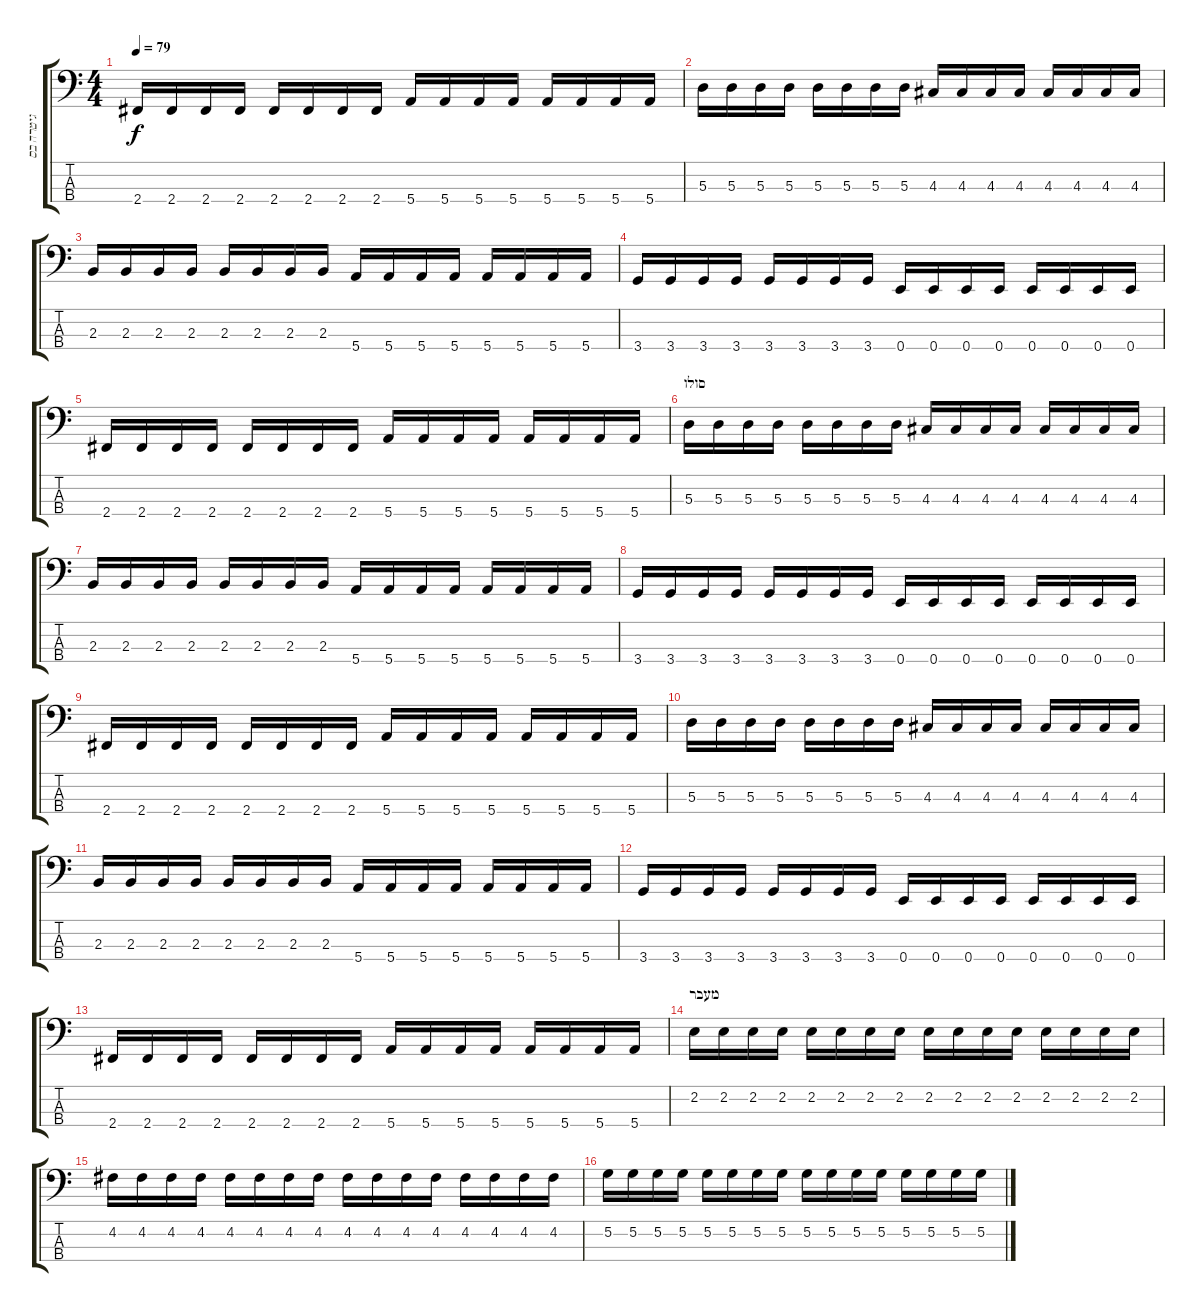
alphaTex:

\track ("גיטרה בס" "גיטרה בס") {instrument electricbassfinger}
\staff {score tabs}
\tuning (G2 D2 A1 E1) {hide}
\ts (4 4)
\tempo 79
\clef f4
\ks c
2.4.16{dy f} 2.4.16 2.4.16 2.4.16 2.4.16 2.4.16 2.4.16 2.4.16 5.4.16 5.4.16 5.4.16 5.4.16 5.4.16 5.4.16 5.4.16 5.4.16 |
5.3.16 5.3.16 5.3.16 5.3.16 5.3.16 5.3.16 5.3.16 5.3.16 4.3.16 4.3.16 4.3.16 4.3.16 4.3.16 4.3.16 4.3.16 4.3.16 |
2.3.16 2.3.16 2.3.16 2.3.16 2.3.16 2.3.16 2.3.16 2.3.16 5.4.16 5.4.16 5.4.16 5.4.16 5.4.16 5.4.16 5.4.16 5.4.16 |
3.4.16 3.4.16 3.4.16 3.4.16 3.4.16 3.4.16 3.4.16 3.4.16 0.4.16 0.4.16 0.4.16 0.4.16 0.4.16 0.4.16 0.4.16 0.4.16 |
2.4.16 2.4.16 2.4.16 2.4.16 2.4.16 2.4.16 2.4.16 2.4.16 5.4.16 5.4.16 5.4.16 5.4.16 5.4.16 5.4.16 5.4.16 5.4.16 |
\section ("" "סולו")
5.3.16 5.3.16 5.3.16 5.3.16 5.3.16 5.3.16 5.3.16 5.3.16 4.3.16 4.3.16 4.3.16 4.3.16 4.3.16 4.3.16 4.3.16 4.3.16 |
2.3.16 2.3.16 2.3.16 2.3.16 2.3.16 2.3.16 2.3.16 2.3.16 5.4.16 5.4.16 5.4.16 5.4.16 5.4.16 5.4.16 5.4.16 5.4.16 |
3.4.16 3.4.16 3.4.16 3.4.16 3.4.16 3.4.16 3.4.16 3.4.16 0.4.16 0.4.16 0.4.16 0.4.16 0.4.16 0.4.16 0.4.16 0.4.16 |
2.4.16 2.4.16 2.4.16 2.4.16 2.4.16 2.4.16 2.4.16 2.4.16 5.4.16 5.4.16 5.4.16 5.4.16 5.4.16 5.4.16 5.4.16 5.4.16 |
5.3.16 5.3.16 5.3.16 5.3.16 5.3.16 5.3.16 5.3.16 5.3.16 4.3.16 4.3.16 4.3.16 4.3.16 4.3.16 4.3.16 4.3.16 4.3.16 |
2.3.16 2.3.16 2.3.16 2.3.16 2.3.16 2.3.16 2.3.16 2.3.16 5.4.16 5.4.16 5.4.16 5.4.16 5.4.16 5.4.16 5.4.16 5.4.16 |
3.4.16 3.4.16 3.4.16 3.4.16 3.4.16 3.4.16 3.4.16 3.4.16 0.4.16 0.4.16 0.4.16 0.4.16 0.4.16 0.4.16 0.4.16 0.4.16 |
2.4.16 2.4.16 2.4.16 2.4.16 2.4.16 2.4.16 2.4.16 2.4.16 5.4.16 5.4.16 5.4.16 5.4.16 5.4.16 5.4.16 5.4.16 5.4.16 |
\section ("" "מעבר")
2.2.16 2.2.16 2.2.16 2.2.16 2.2.16 2.2.16 2.2.16 2.2.16 2.2.16 2.2.16 2.2.16 2.2.16 2.2.16 2.2.16 2.2.16 2.2.16 |
4.2.16 4.2.16 4.2.16 4.2.16 4.2.16 4.2.16 4.2.16 4.2.16 4.2.16 4.2.16 4.2.16 4.2.16 4.2.16 4.2.16 4.2.16 4.2.16 |
5.2.16 5.2.16 5.2.16 5.2.16 5.2.16 5.2.16 5.2.16 5.2.16 5.2.16 5.2.16 5.2.16 5.2.16 5.2.16 5.2.16 5.2.16 5.2.16
